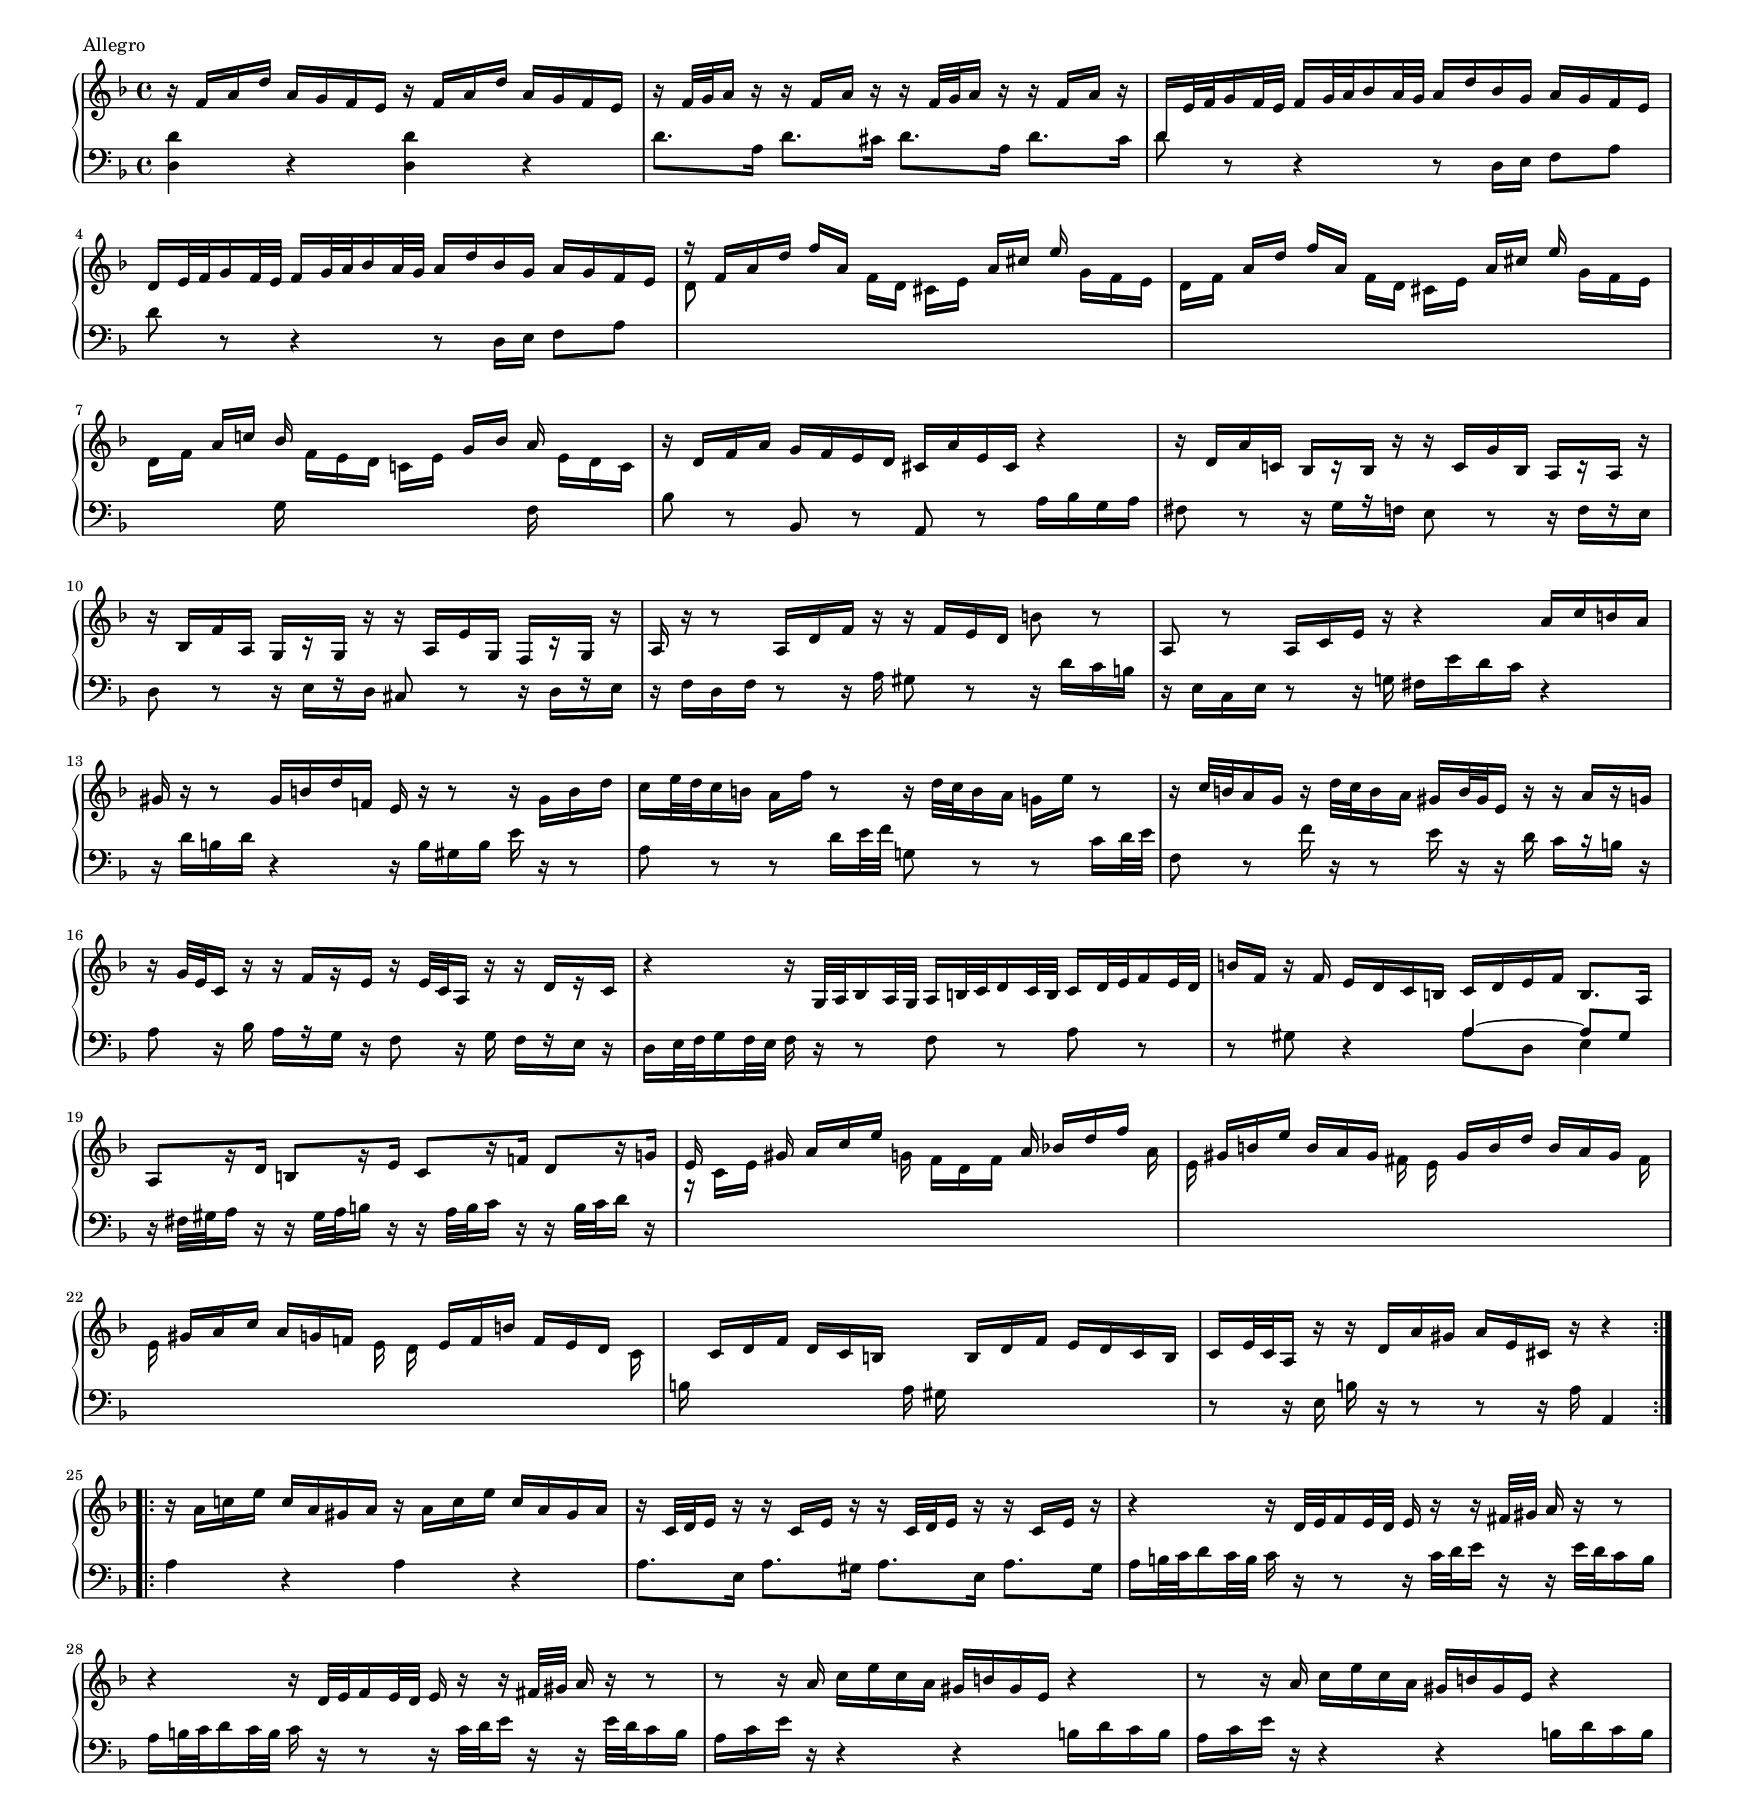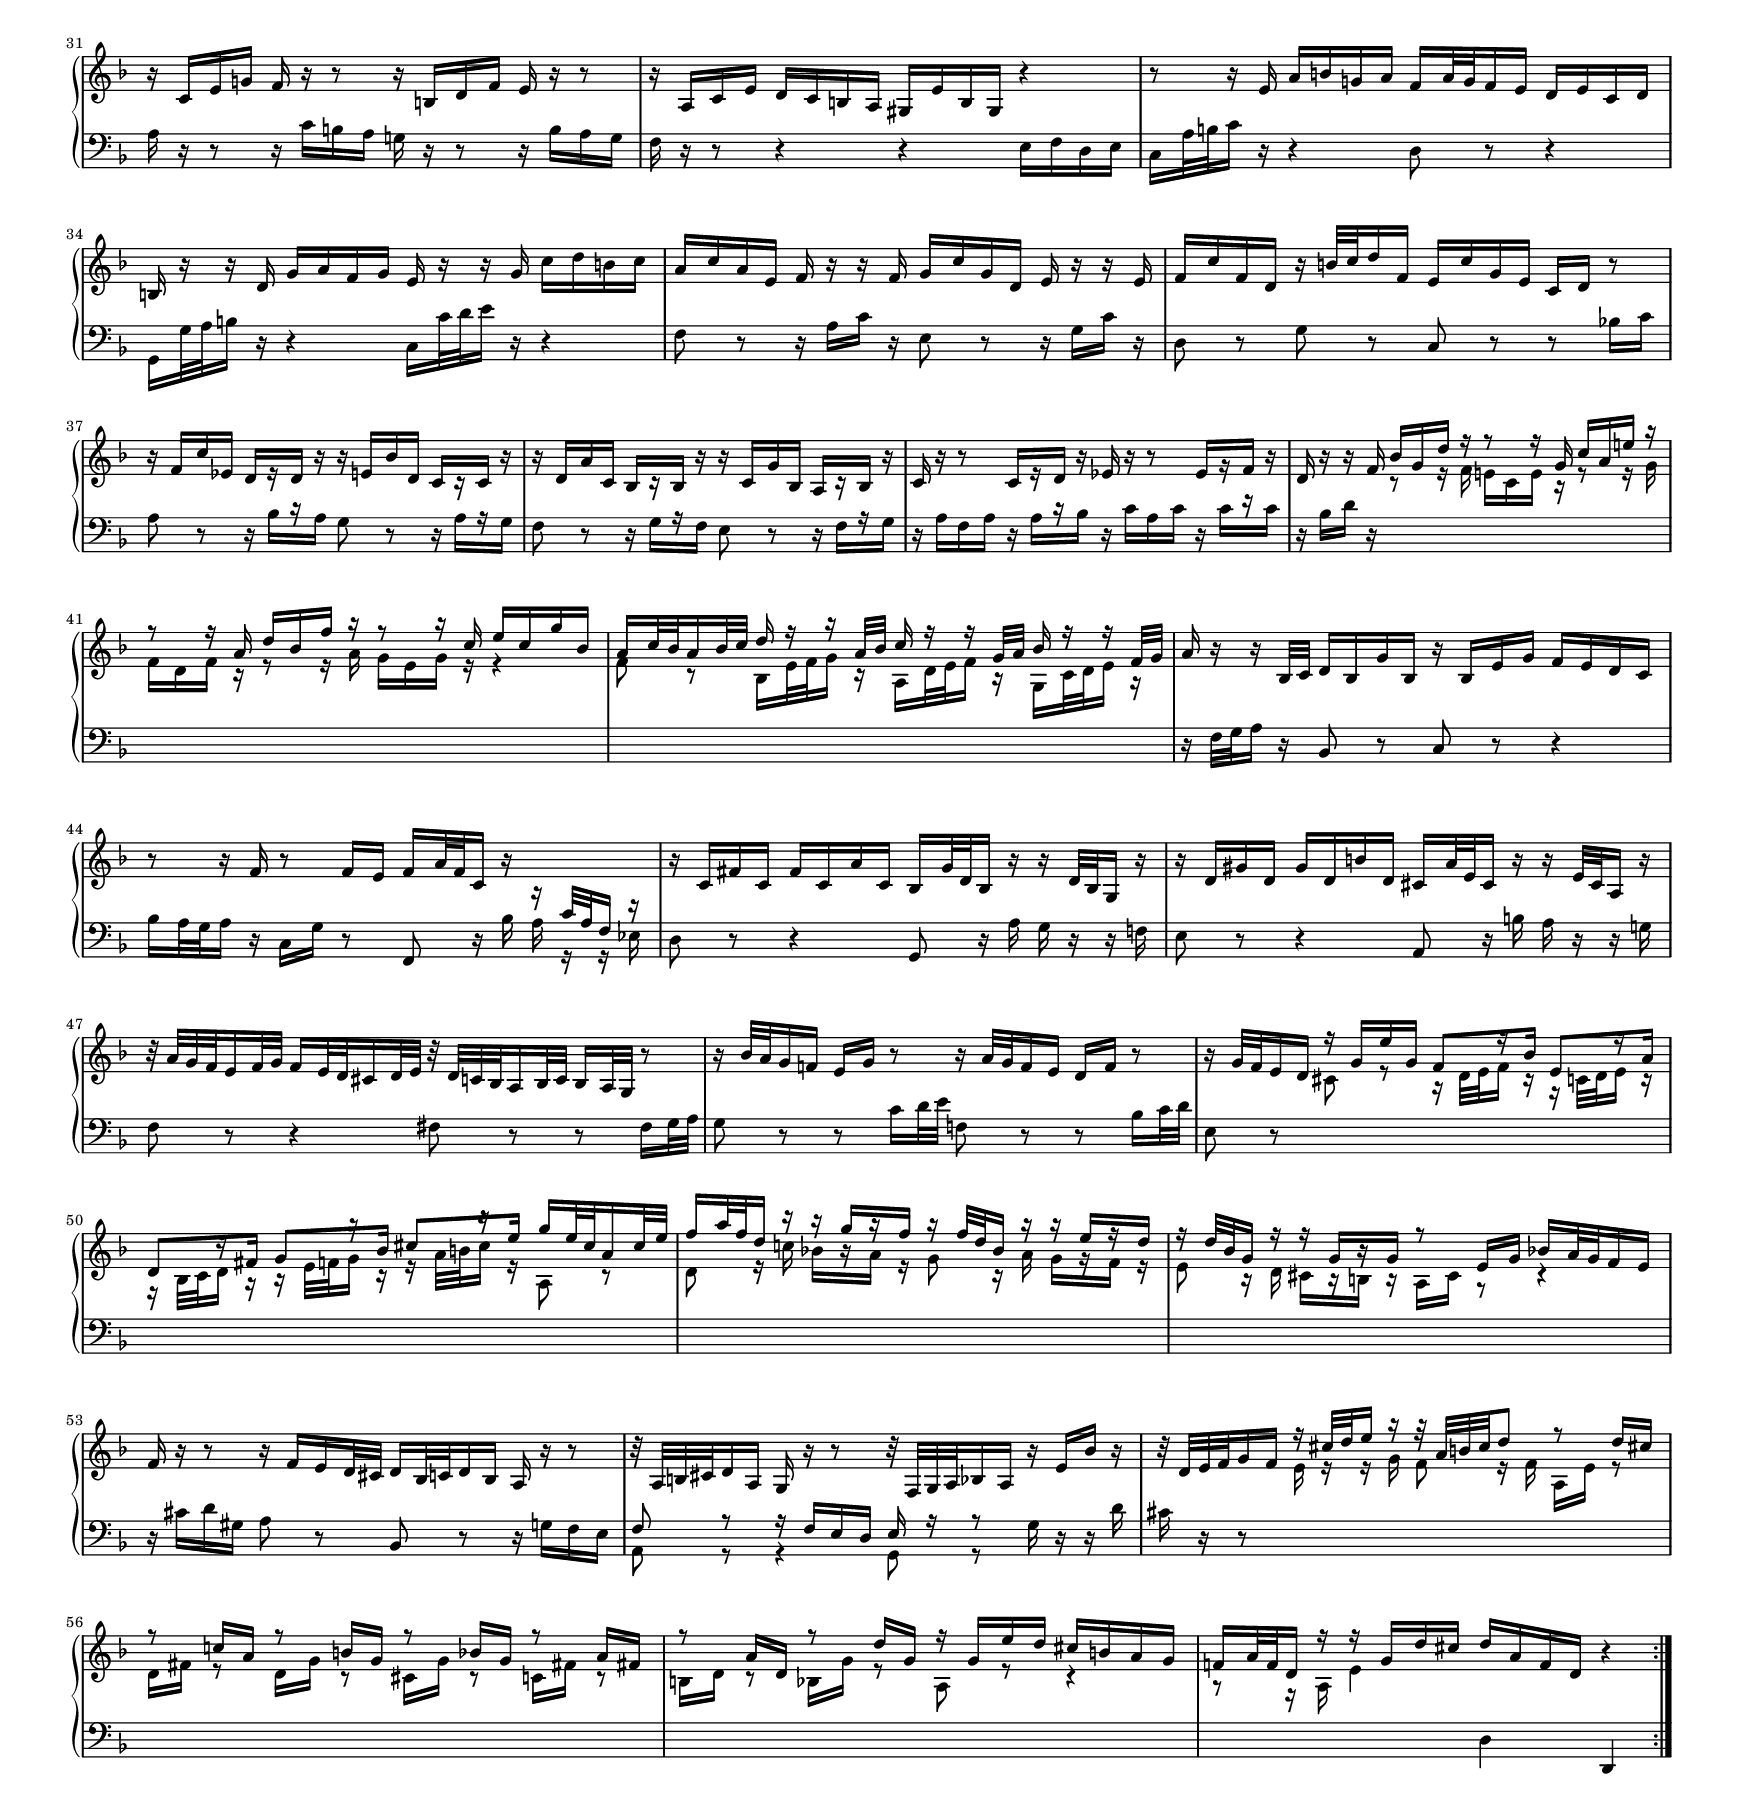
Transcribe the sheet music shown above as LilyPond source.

\version "2.18.2"

breaks = {}

#(set-global-staff-size 16.3)

\paper {
  #(set-paper-size "a3")
  print-page-number = ##f
  between-system-padding = #0.1
  between-system-space = #0.1
  ragged-last-bottom = ##f
  ragged-bottom = ##f
  
  top-margin = 12 \cm
  bottom-margin = .3 \cm
}

\version "2.18.2"

su = \stemUp
sd = \stemDown
sn = \stemNeutral
tu = \tieUp
td = \tieDown
tn = \tieNeutral
cstr = \change Staff = "right"
cstl = \change Staff = "left"

\header {
  meter = "Allegro"
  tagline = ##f
}

global = {
  \key d \minor
  \time 4/4
}

right = \relative c' {
  \global
 
  \repeat volta 2 {
    \repeat unfold 2 { r16 f a d a g f e }
    \repeat unfold 2 { r f32 g a16 r r f a r }
    
    \cstl \voiceOne
    \repeat unfold 2 {
      d,16 \cstr e32 f g16 f32 e f16 g32 a bes16 a32 g a16 d bes g a g f e }
    
    <<\new Voice { \voiceOne r16 f a d } 
      \new Voice { \voiceTwo d,8 }>>
    
    \oneVoice 
    \su f'16[ a,] \sd f[ d] cis[ e] \su a[ cis] e \sd g,[ f e]
    d[ f] \su a[ d] f[ a,] \sd f[ d] cis[ e] \su a[ cis] e \sd g,[ f e] 
    d[ f] \su a[ c!] bes \sd f[ e d] c![ e] \su g[ bes] a \sd e[ d c]
    
    \oneVoice r16 d f a g f e d cis a' e cis r4
    r16 d a' c,! bes[ r bes] r r c g' bes, a[ r a] r
    
    r bes f' a, g[ r g] r r a e' g, f[ r g] r
    a r r8 a16 d f r r f e d b'8 r
    a, r a16 c e r r4 a16 c b a
    
    
    gis r r8 gis16 b d f,! e r r8 r16 gis b d
    c e32 d c16 b a f' r8 r16 d32 c b16 a g! e' r8
    
    r16 c32 b a16 g r d'32 c b16 a gis b32 gis e16 r r a[ r g]
    r g32 e c16 r r f[ r e] r e32 c a16 r r d[ r c]
    
    r4 r16 g32 a bes16 a32 g a16 b32 c d16 c32 b c16 d32 e f16 e32 d 
    b'16 f r f e d c b c d e f b,8. a16
    
    a8[ r16 d] b8[ r16 e] c8[ r16 f!] d8[ r16 g!]
    <<{ e16 } \\ { r }>> \sd c[ e] \su gis a[ c e] \sd g, f[ d f] \su a bes![ d f] \sd a,
    e \su gis[ b e] b[ a gis] \sd fis e \su gis[ b d] b[ a gis] \sd fis
    
    e \su gis[ a c] a[ g f!] \sd e d \su e[ f b] f[ e d] \sd c
    \sn s c d f d c b s8 b16 d f e d c b 
    c e32 c a16 r r d a' gis a e cis r r4
  }
  
  \repeat volta 2 {
    r16 a' c! e c a gis a r a c e c a gis a
    \repeat unfold 2 { r c,32 d e16 r r c e r }
    
    \repeat unfold 2 {
      r4 r16 d32 e f16 e32 d e16 r r fis32 gis a16 r r8 }
    
    \repeat unfold 2 {
      r8 r16 a c e c a gis b gis e r4 }
    r16 c e g! f r r8 r16 b, d f e r r8
    
    r16 a, c e d c b a gis e' b gis r4
    r8 r16 e' a b g! a f a32 g f16 e d e c d
    
    b r r d g a f g e r r g c d b c
    a c a e f r r f g c g d e r r e
    f c' f, d r b'32 c d16 f, e c' g e c d r8
    
    
    r16 f c' ees, d[ r d] r r e bes' d, c[ r c] r
    r d a' c, bes[ r bes] r r c g' bes, a[ r bes] r
    c r r8 c16[ r d] r ees r r8 ees16[ r f] r
    
    d r r f \voiceOne bes g d' r r8 r16 g, c a e'! r
    r8 r16 a, d bes f' r r8 r16 c e c g' bes,
    
    a c32 bes a16 bes32 c d16 r r a32 bes c16 r r g32 a bes16 r r f32 g
    \oneVoice a16 r r bes,32 c d16 bes g' bes, r bes e g f e d c
    
    r8 r16 f r8 f16 e f a32 f c16 r \cstl \voiceOne  r c32 a f16 r
    \cstr \oneVoice r c' fis c fis c a' c, bes g'32 d bes16 r r d32 bes g16 r
    r d' gis d gis d b' d, cis a'32 e cis16 r r e32 cis a16 r
    
    r32 a' g f e16 f32 g f16 e32 d cis16 d32 e r d c bes a16 bes32 c bes16 a32 g r8
    r16 bes'32 a g16 f! e g r8 r16 a32 g f16 e d f r8
    
    
    r16 g32 f e16 d \voiceOne r16 g e' g, f8[ r16 bes] e,8[ r16 a]
    d,8[ r16 fis] g8[ r16 bes] cis8[ r16 e] g e32 cis a16 cis32 e
    
    f16 a32 f d16 r r g[ r f] r f32 d bes16 r r e[ r d]
    r d32 bes g16 r r g[ r g] r8 e16 g bes! a32 g f16 e
    
    \oneVoice f r r8 r16 f e d32 cis d16 bes32 c d16 bes a r r8
    r32 a b cis d16 a g r r8 r32 f g a bes16 a r e' bes' r
    
    r32 d, e f g16 f \voiceOne r cis'32 d e16 r r32 a, b cis d8 r d16 cis!
    r8 c!16 a r8 b16 g r8 bes16 g r8 a16 fis!
    
    r8 a16 d, r8 d'16 g, r16 g e' d cis b a g
    f! a32 f d16 r r g d' cis d a f d \oneVoice r4
  }
}
 
left = \relative c {
  \global
  
  \repeat volta 2 {
    <d d'>4 r q r
    \repeat unfold 2 { d'8. a16 d8. cis16 }
    
    \repeat unfold 2 {
      d8 r r4 r8 d,16 e f8 a }
    
    s1*2 
    s4 g16 s8. s4 f16 s8.
    
    bes8 r bes, r a r a'16 bes g a
    fis8 r r16 g[ r f] e8 r r16 f[ r e]
    
    d8 r r16 e16[ r d] cis8 r r16 d[ r e]
    r f d f r8 r16 a gis8 r r16 d' c b
    r e, c e r8 r16 g! fis e' d c r4
    
    
    r16 d b d r4 r16 b gis b e r r8
    a, r r d16 e32 f g,!8 r r c16 d32 e
    
    f,8 r f'16 r r8 e16 r r d c[ r b] r
    a8 r16 bes a[ r g] r f8 r16 g f[ r e] r
    
    d16 e32 f g16 f32 e f16 r r8 f r a r
    r gis r4 
    <<\new Voice { \voiceOne a4 ~ a8 gis }
      \new Voice { \voiceTwo a8 d, e4 }>>
    
    r16 fis32 gis a16 r r gis32 a b16 r r a32 b c16 r r b32 c d16 r
    s1*3
    
    b16 s4. a16 gis s s4.
    r8 r16 e b' r r8 r r16 a a,4
  }
  
  \repeat volta 2 {
    a'4 r a r
    \repeat unfold 2 { a8. e16 a8. gis16 }
    
    \repeat unfold 2 {
      a16 b32 c d16 c32 b c16 r r 8 r16 c32 d e16 r r e32 d c16 b }
    
    \repeat unfold 2 {
      a16 c e r r4 r b16 d c b}
    a16 r r8 r16 c b a g! r r8 r16 b a g
    
    f r r8 r4 r e16 f d e
    c a'32 b c16 r16 r4 d,8 r r4
    
    g,16 g'32 a b16 r r4 c,16 c'32 d e16 r r4
    f,8 r r16 a c r e,8 r r16 g c r
    d,8 r g r c, r r bes'!16 c
    
    
    a8 r r16 bes[ r a] g8 r r16 a[ r g]
    f8 r r16 g[ r f] e8 r r16 f[ r g]
    r a f a r a[ r bes] r c a c r c[ r c]
    
    r bes d r \cstr \voiceTwo r8 r16 f e! c e r r8 r16 g
    f d f r r8 r16 a g e g r r4
    
    f8 r bes,16 e32 f g16 r a, d32 e f16 r g, c32 d e16 r
    \cstl \oneVoice r16 f,32 g a16 r bes,8 r c r r4
    
    bes'16 a32 g a16 r c, g' r8 f, r16 \voiceTwo bes' a r r ees
    \oneVoice d8 r r4 g,8 r16 a' g r r f!
    e8 r r4 a,8 r16 b' a r r g!
    
    f8 r r4 fis8 r r fis16 g32 a 
    g8 r r c16 d32 e f,!8 r r bes16 c32 d
    
    
    e,8 r \cstr \voiceTwo cis' r r16 d32 e f16 r r c32 d e16 r
    r bes32 c d16 r r e32 f g16 r r a32 b cis16 r a,8 r
    
    d r16 c'!16 bes![ r a] r g8 r16 a g[ r f] r
    e8 r16 d cis[ r b] r a cis r8 r4
    
    \cstl \oneVoice r16 cis d gis, a8 r bes, r r16 g' f e
    <<\new Voice { \voiceOne f8 r r16 f e d e r r8 }
      \new Voice { \voiceTwo a,8 r r4 g8 r }>>
    g'16 r r d'
    
    cis r r8 \cstr \voiceTwo e16 r r g f8 r16 f a, e' r8
    d16 fis r8 d16 g r8 cis,16 g' r8 c,16 fis! r8
    
    b,16 d r8 bes16 g' r8 a, r r4
    r8 r16 a e'4 \cstl \oneVoice d, d,
  }
}

\score {
  \new PianoStaff <<
    \new Staff = "right" {
      << 
        \breaks
        \right
      >>
    }
    \new Staff = "left" { 
      \clef bass 
      <<
        \breaks
        \left 
      >>
    }
  >>
  \layout { indent = 0 }
}
